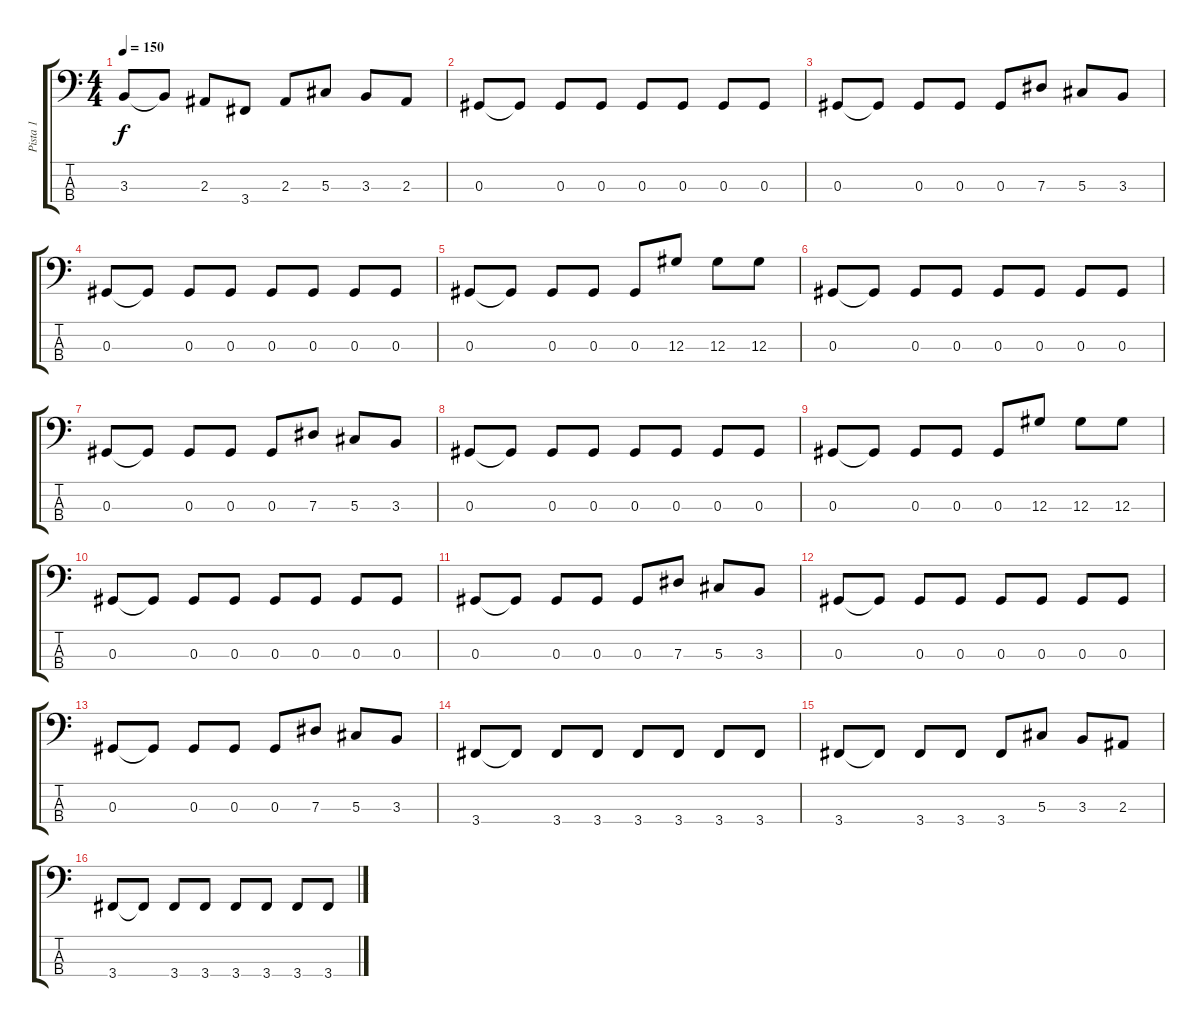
\track ("Pista 1" "Pista 1") {instrument electricbassfinger}
\staff {score tabs}
\tuning (Gb2 Db2 Ab1 Eb1) {hide}
\ts (4 4)
\tempo 150
\clef f4
\ks c
3.3.8{dy f} 3.3{t}.8 2.3.8 3.4.8 2.3.8 5.3.8 3.3.8 2.3.8 |
0.3.8 0.3{t}.8 0.3.8 0.3.8 0.3.8 0.3.8 0.3.8 0.3.8 |
0.3.8 0.3{t}.8 0.3.8 0.3.8 0.3.8 7.3.8 5.3.8 3.3.8 |
0.3.8 0.3{t}.8 0.3.8 0.3.8 0.3.8 0.3.8 0.3.8 0.3.8 |
0.3.8 0.3{t}.8 0.3.8 0.3.8 0.3.8 12.3.8 12.3.8 12.3.8 |
0.3.8 0.3{t}.8 0.3.8 0.3.8 0.3.8 0.3.8 0.3.8 0.3.8 |
0.3.8 0.3{t}.8 0.3.8 0.3.8 0.3.8 7.3.8 5.3.8 3.3.8 |
0.3.8 0.3{t}.8 0.3.8 0.3.8 0.3.8 0.3.8 0.3.8 0.3.8 |
0.3.8 0.3{t}.8 0.3.8 0.3.8 0.3.8 12.3.8 12.3.8 12.3.8 |
0.3.8 0.3{t}.8 0.3.8 0.3.8 0.3.8 0.3.8 0.3.8 0.3.8 |
0.3.8 0.3{t}.8 0.3.8 0.3.8 0.3.8 7.3.8 5.3.8 3.3.8 |
0.3.8 0.3{t}.8 0.3.8 0.3.8 0.3.8 0.3.8 0.3.8 0.3.8 |
0.3.8 0.3{t}.8 0.3.8 0.3.8 0.3.8 7.3.8 5.3.8 3.3.8 |
3.4.8 3.4{t}.8 3.4.8 3.4.8 3.4.8 3.4.8 3.4.8 3.4.8 |
3.4.8 3.4{t}.8 3.4.8 3.4.8 3.4.8 5.3.8 3.3.8 2.3.8 |
3.4.8 3.4{t}.8 3.4.8 3.4.8 3.4.8 3.4.8 3.4.8 3.4.8
